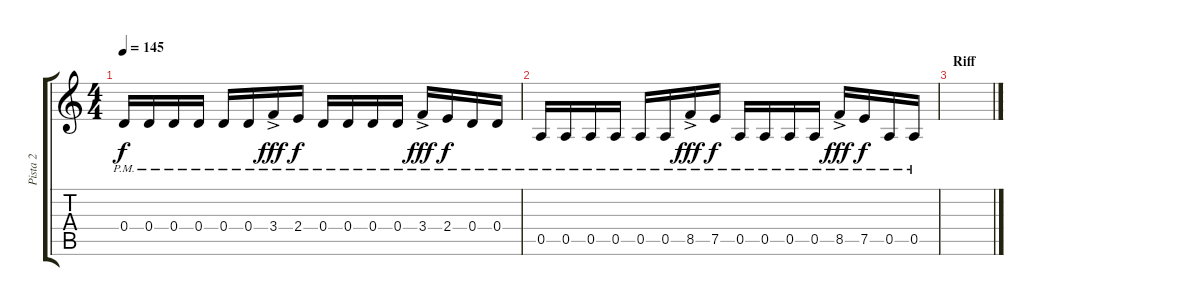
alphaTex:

\track ("Pista 2" "Pista 2") {instrument overdrivenguitar}
\staff {score tabs}
\tuning (E4 B3 G3 D3 A2 E2) {hide}
\ts (4 4)
\tempo 145
\clef g2
\ks c
0.4{pm}.16{dy f} 0.4{pm}.16 0.4{pm}.16 0.4{pm}.16 0.4{pm}.16 0.4{pm}.16 3.4{ac pm}.16{dy fff} 2.4{pm}.16{dy f} 0.4{pm}.16 0.4{pm}.16 0.4{pm}.16 0.4{pm}.16 3.4{ac pm}.16{dy fff} 2.4{pm}.16{dy f} 0.4{pm}.16 0.4{pm}.16 |
0.5{pm}.16 0.5{pm}.16 0.5{pm}.16 0.5{pm}.16 0.5{pm}.16 0.5{pm}.16 8.5{ac pm}.16{dy fff} 7.5{pm}.16{dy f} 0.5{pm}.16 0.5{pm}.16 0.5{pm}.16 0.5{pm}.16 8.5{ac pm}.16{dy fff} 7.5{pm}.16{dy f} 0.5{pm}.16 0.5{pm}.16 |
\section ("" "Riff")
